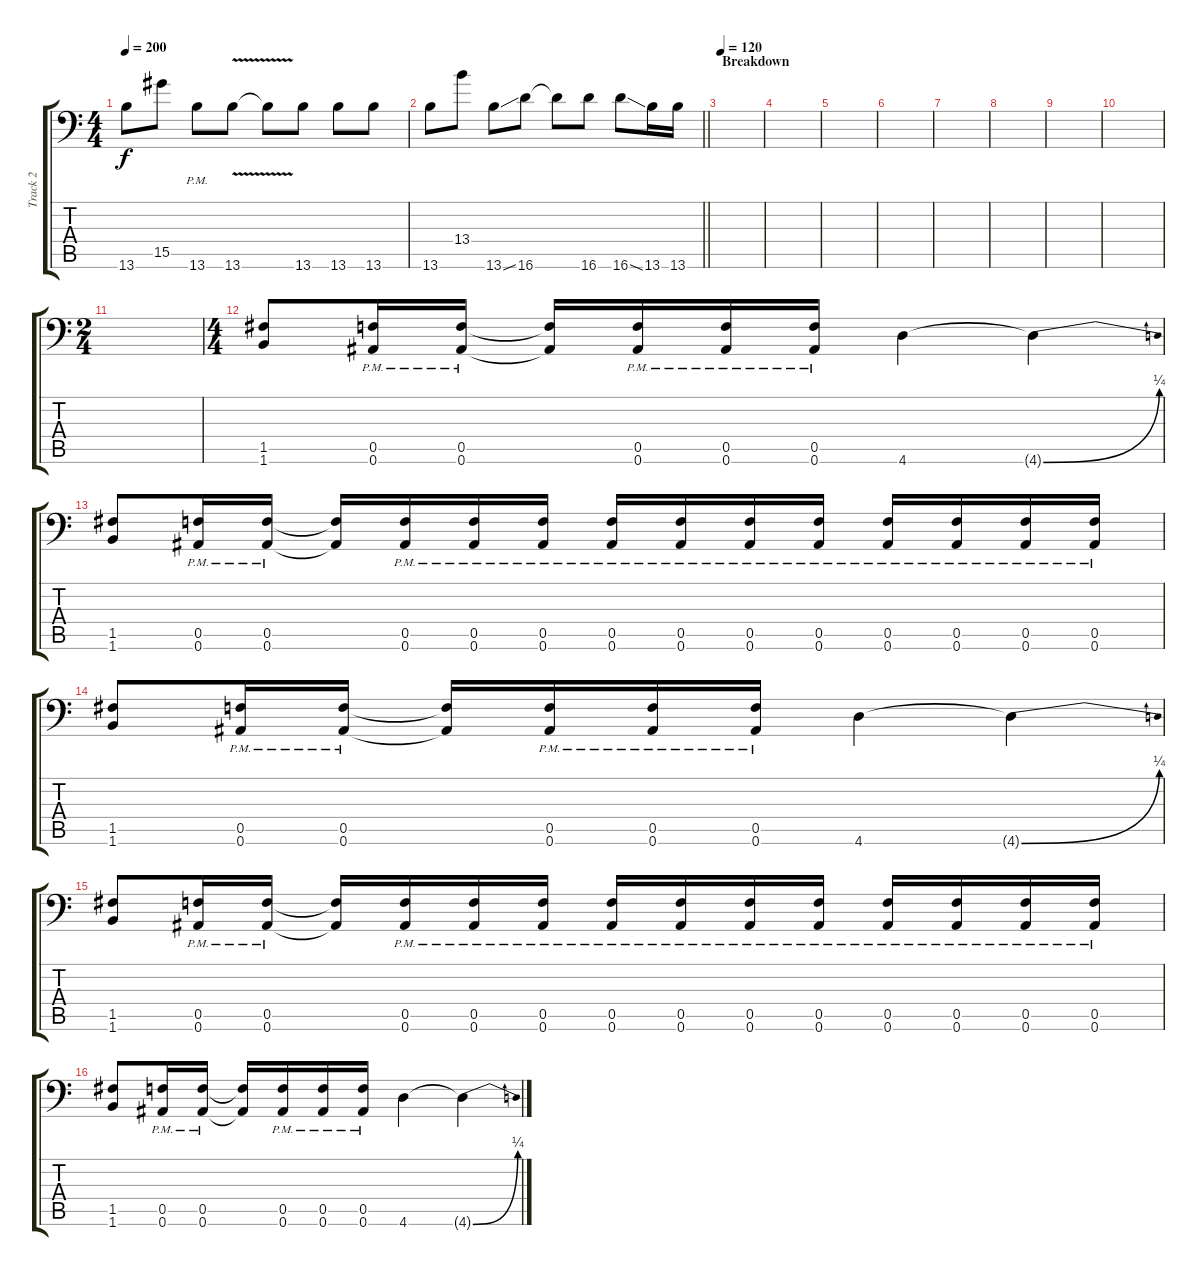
\track ("Track 2" "Track 2") {instrument distortionguitar}
\staff {score tabs}
\tuning (C4 G3 Eb3 Bb2 F2 Bb1) {hide}
\ts (4 4)
\tempo 200
\clef f4
\ks c
13.6.8{dy f} 15.5.8 13.6{pm}.8 13.6{v}.8 13.6{t}.8 13.6.8 13.6.8 13.6.8 |
\barLineRight lightlight
13.6.8 13.4.8 13.6{ss}.8 16.6.8 16.6{t}.8 16.6.8 16.6{ss}.8 13.6.16 13.6.16 |
\section ("" "Breakdown")
\tempo 120
|
|
|
|
|
|
|
|
\ts (2 4)
|
\ts (4 4)
(1.5 1.6).8 (0.5{pm} 0.6{pm}).16 (0.5{pm} 0.6{pm}).16 (0.5{t} 0.6{t}).16 (0.5{pm} 0.6{pm}).16 (0.5{pm} 0.6{pm}).16 (0.5{pm} 0.6{pm}).16 4.6.4 4.6{be (bend 0 0 60 1) t}.4 |
(1.5 1.6).8 (0.5{pm} 0.6{pm}).16 (0.5{pm} 0.6{pm}).16 (0.5{t} 0.6{t}).16 (0.5{pm} 0.6{pm}).16 (0.5{pm} 0.6{pm}).16 (0.5{pm} 0.6{pm}).16 (0.5{pm} 0.6{pm}).16 (0.5{pm} 0.6{pm}).16 (0.5{pm} 0.6{pm}).16 (0.5{pm} 0.6{pm}).16 (0.5{pm} 0.6{pm}).16 (0.5{pm} 0.6{pm}).16 (0.5{pm} 0.6{pm}).16 (0.5{pm} 0.6{pm}).16 |
(1.5 1.6).8 (0.5{pm} 0.6{pm}).16 (0.5{pm} 0.6{pm}).16 (0.5{t} 0.6{t}).16 (0.5{pm} 0.6{pm}).16 (0.5{pm} 0.6{pm}).16 (0.5{pm} 0.6{pm}).16 4.6.4 4.6{be (bend 0 0 60 1) t}.4 |
(1.5 1.6).8 (0.5{pm} 0.6{pm}).16 (0.5{pm} 0.6{pm}).16 (0.5{t} 0.6{t}).16 (0.5{pm} 0.6{pm}).16 (0.5{pm} 0.6{pm}).16 (0.5{pm} 0.6{pm}).16 (0.5{pm} 0.6{pm}).16 (0.5{pm} 0.6{pm}).16 (0.5{pm} 0.6{pm}).16 (0.5{pm} 0.6{pm}).16 (0.5{pm} 0.6{pm}).16 (0.5{pm} 0.6{pm}).16 (0.5{pm} 0.6{pm}).16 (0.5{pm} 0.6{pm}).16 |
(1.5 1.6).8 (0.5{pm} 0.6{pm}).16 (0.5{pm} 0.6{pm}).16 (0.5{t} 0.6{t}).16 (0.5{pm} 0.6{pm}).16 (0.5{pm} 0.6{pm}).16 (0.5{pm} 0.6{pm}).16 4.6.4 4.6{be (bend 0 0 60 1) t}.4
